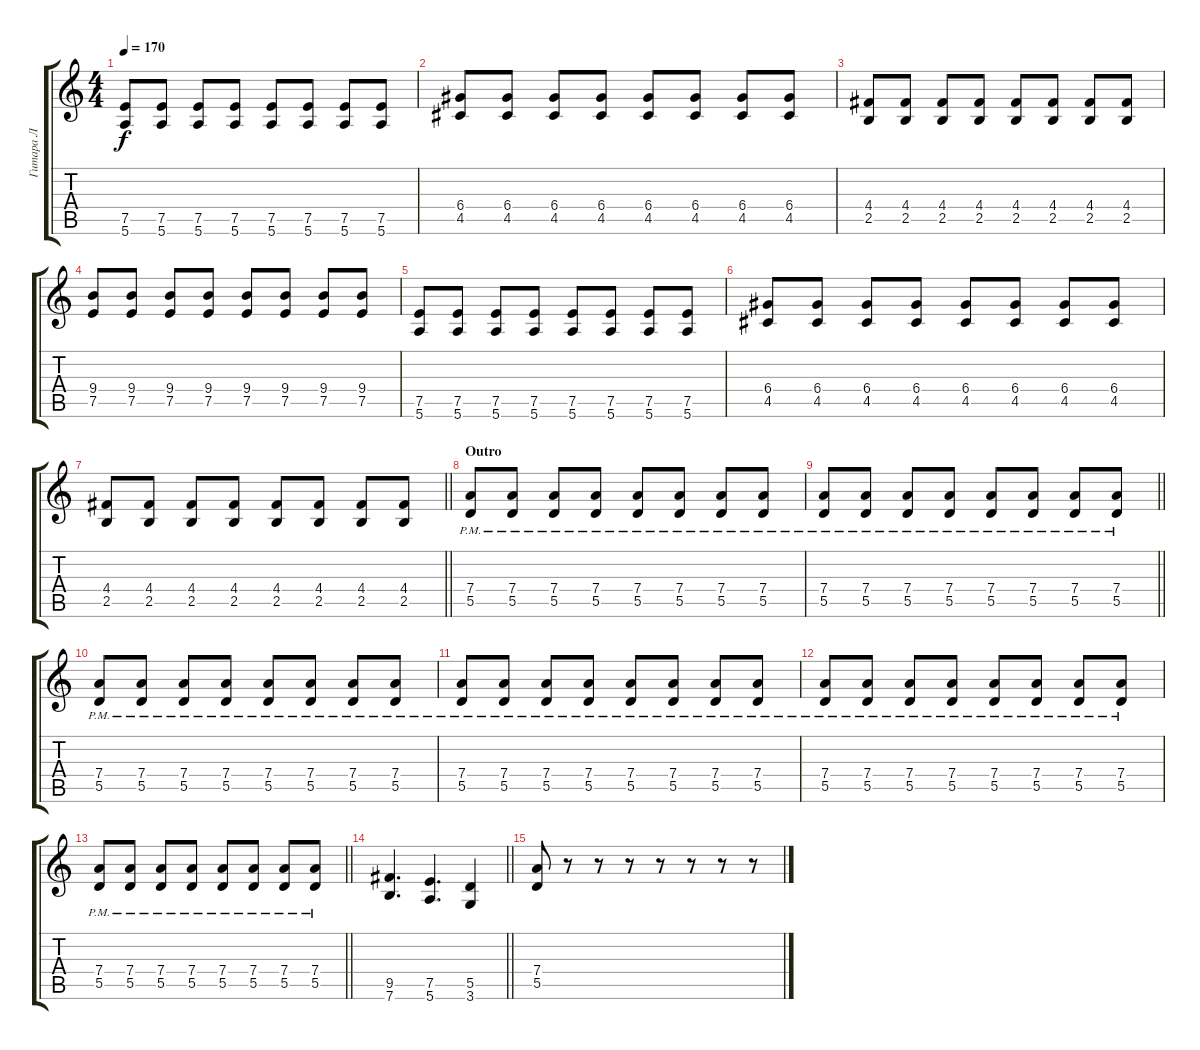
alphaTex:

\track ("Гитара Л" "Гитара Л") {instrument distortionguitar}
\staff {score tabs}
\tuning (E4 B3 G3 D3 A2 E2) {hide}
\ts (4 4)
\tempo 170
\clef g2
\ks c
(7.5 5.6).8{dy f} (7.5 5.6).8 (7.5 5.6).8 (7.5 5.6).8 (7.5 5.6).8 (7.5 5.6).8 (7.5 5.6).8 (7.5 5.6).8 |
(6.4 4.5).8 (6.4 4.5).8 (6.4 4.5).8 (6.4 4.5).8 (6.4 4.5).8 (6.4 4.5).8 (6.4 4.5).8 (6.4 4.5).8 |
(4.4 2.5).8 (4.4 2.5).8 (4.4 2.5).8 (4.4 2.5).8 (4.4 2.5).8 (4.4 2.5).8 (4.4 2.5).8 (4.4 2.5).8 |
(9.4 7.5).8 (9.4 7.5).8 (9.4 7.5).8 (9.4 7.5).8 (9.4 7.5).8 (9.4 7.5).8 (9.4 7.5).8 (9.4 7.5).8 |
(7.5 5.6).8 (7.5 5.6).8 (7.5 5.6).8 (7.5 5.6).8 (7.5 5.6).8 (7.5 5.6).8 (7.5 5.6).8 (7.5 5.6).8 |
(6.4 4.5).8 (6.4 4.5).8 (6.4 4.5).8 (6.4 4.5).8 (6.4 4.5).8 (6.4 4.5).8 (6.4 4.5).8 (6.4 4.5).8 |
\barLineRight lightlight
(4.4 2.5).8 (4.4 2.5).8 (4.4 2.5).8 (4.4 2.5).8 (4.4 2.5).8 (4.4 2.5).8 (4.4 2.5).8 (4.4 2.5).8 |
\section ("" "Outro")
(7.4{pm} 5.5{pm}).8 (7.4{pm} 5.5{pm}).8 (7.4{pm} 5.5{pm}).8 (7.4{pm} 5.5{pm}).8 (7.4{pm} 5.5{pm}).8 (7.4{pm} 5.5{pm}).8 (7.4{pm} 5.5{pm}).8 (7.4{pm} 5.5{pm}).8 |
\barLineRight lightlight
(7.4{pm} 5.5{pm}).8 (7.4{pm} 5.5{pm}).8 (7.4{pm} 5.5{pm}).8 (7.4{pm} 5.5{pm}).8 (7.4{pm} 5.5{pm}).8 (7.4{pm} 5.5{pm}).8 (7.4{pm} 5.5{pm}).8 (7.4{pm} 5.5{pm}).8 |
(7.4{pm} 5.5{pm}).8 (7.4{pm} 5.5{pm}).8 (7.4{pm} 5.5{pm}).8 (7.4{pm} 5.5{pm}).8 (7.4{pm} 5.5{pm}).8 (7.4{pm} 5.5{pm}).8 (7.4{pm} 5.5{pm}).8 (7.4{pm} 5.5{pm}).8 |
(7.4{pm} 5.5{pm}).8 (7.4{pm} 5.5{pm}).8 (7.4{pm} 5.5{pm}).8 (7.4{pm} 5.5{pm}).8 (7.4{pm} 5.5{pm}).8 (7.4{pm} 5.5{pm}).8 (7.4{pm} 5.5{pm}).8 (7.4{pm} 5.5{pm}).8 |
(7.4{pm} 5.5{pm}).8 (7.4{pm} 5.5{pm}).8 (7.4{pm} 5.5{pm}).8 (7.4{pm} 5.5{pm}).8 (7.4{pm} 5.5{pm}).8 (7.4{pm} 5.5{pm}).8 (7.4{pm} 5.5{pm}).8 (7.4{pm} 5.5{pm}).8 |
\barLineRight lightlight
(7.4{pm} 5.5{pm}).8 (7.4{pm} 5.5{pm}).8 (7.4{pm} 5.5{pm}).8 (7.4{pm} 5.5{pm}).8 (7.4{pm} 5.5{pm}).8 (7.4{pm} 5.5{pm}).8 (7.4{pm} 5.5{pm}).8 (7.4{pm} 5.5{pm}).8 |
\barLineRight lightlight
(9.5 7.6).4{d} (7.5 5.6).4{d} (5.5 3.6).4 |
(7.4 5.5).8 r.8 r.8 r.8 r.8 r.8 r.8 r.8
